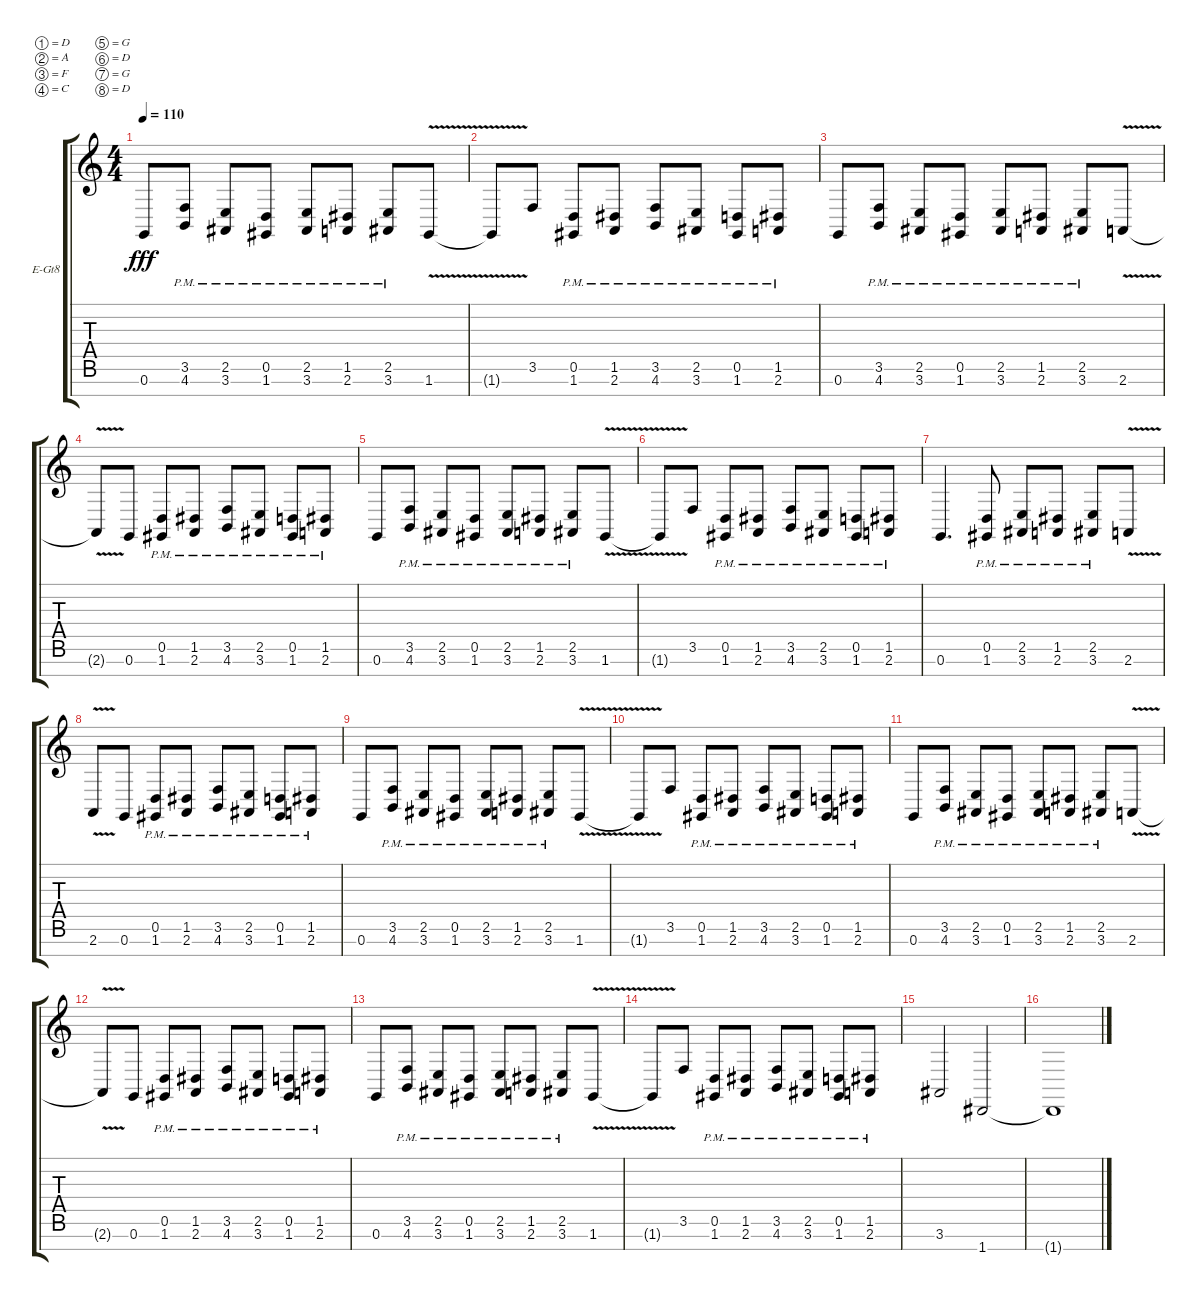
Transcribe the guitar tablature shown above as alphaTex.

\bracketExtendMode groupsimilarinstruments
\firstSystemTrackNameOrientation horizontal
\otherSystemsTrackNameOrientation horizontal
\track ("Jae" "E-Gt8") {instrument distortionguitar}
\staff {score tabs}
\tuning (D4 A3 F3 C3 G2 D2 G1 D1)
\ts (4 4)
\tempo 110
\clef g2
\ks c
0.7.8{dy fff} (4.7{pm} 3.6{pm}).8 (3.7{pm} 2.6{pm}).8 (1.7{pm} 0.6{pm}).8 (3.7{pm} 2.6{pm}).8 (2.7{pm} 1.6{pm}).8 (3.7{pm} 2.6{pm}).8 1.7{v}.8 |
1.7{v t}.8 3.6.8 (1.7{pm} 0.6{pm}).8 (2.7{pm} 1.6{pm}).8 (4.7{pm} 3.6{pm}).8 (3.7{pm} 2.6{pm}).8 (1.7{pm} 0.6{pm}).8 (2.7{pm} 1.6{pm}).8 |
0.7.8 (4.7{pm} 3.6{pm}).8 (3.7{pm} 2.6{pm}).8 (1.7{pm} 0.6{pm}).8 (3.7{pm} 2.6{pm}).8 (2.7{pm} 1.6{pm}).8 (3.7{pm} 2.6{pm}).8 2.7{v}.8 |
2.7{v t}.8 0.7.8 (1.7{pm} 0.6{pm}).8 (2.7{pm} 1.6{pm}).8 (4.7{pm} 3.6{pm}).8 (3.7{pm} 2.6{pm}).8 (1.7{pm} 0.6{pm}).8 (2.7{pm} 1.6{pm}).8 |
0.7.8 (4.7{pm} 3.6{pm}).8 (3.7{pm} 2.6{pm}).8 (1.7{pm} 0.6{pm}).8 (3.7{pm} 2.6{pm}).8 (2.7{pm} 1.6{pm}).8 (3.7{pm} 2.6{pm}).8 1.7{v}.8 |
1.7{v t}.8 3.6.8 (1.7{pm} 0.6{pm}).8 (2.7{pm} 1.6{pm}).8 (4.7{pm} 3.6{pm}).8 (3.7{pm} 2.6{pm}).8 (1.7{pm} 0.6{pm}).8 (2.7{pm} 1.6{pm}).8 |
0.7.4{d} (1.7{pm} 0.6{pm}).8 (3.7{pm} 2.6{pm}).8 (2.7{pm} 1.6{pm}).8 (3.7{pm} 2.6{pm}).8 2.7{v}.8 |
2.7{v}.8 0.7.8 (1.7{pm} 0.6{pm}).8 (2.7{pm} 1.6{pm}).8 (4.7{pm} 3.6{pm}).8 (3.7{pm} 2.6{pm}).8 (1.7{pm} 0.6{pm}).8 (2.7{pm} 1.6{pm}).8 |
0.7.8 (4.7{pm} 3.6{pm}).8 (3.7{pm} 2.6{pm}).8 (1.7{pm} 0.6{pm}).8 (3.7{pm} 2.6{pm}).8 (2.7{pm} 1.6{pm}).8 (3.7{pm} 2.6{pm}).8 1.7{v}.8 |
1.7{v t}.8 3.6.8 (1.7{pm} 0.6{pm}).8 (2.7{pm} 1.6{pm}).8 (4.7{pm} 3.6{pm}).8 (3.7{pm} 2.6{pm}).8 (1.7{pm} 0.6{pm}).8 (2.7{pm} 1.6{pm}).8 |
0.7.8 (4.7{pm} 3.6{pm}).8 (3.7{pm} 2.6{pm}).8 (1.7{pm} 0.6{pm}).8 (3.7{pm} 2.6{pm}).8 (2.7{pm} 1.6{pm}).8 (3.7{pm} 2.6{pm}).8 2.7{v}.8 |
2.7{v t}.8 0.7.8 (1.7{pm} 0.6{pm}).8 (2.7{pm} 1.6{pm}).8 (4.7{pm} 3.6{pm}).8 (3.7{pm} 2.6{pm}).8 (1.7{pm} 0.6{pm}).8 (2.7{pm} 1.6{pm}).8 |
0.7.8 (4.7{pm} 3.6{pm}).8 (3.7{pm} 2.6{pm}).8 (1.7{pm} 0.6{pm}).8 (3.7{pm} 2.6{pm}).8 (2.7{pm} 1.6{pm}).8 (3.7{pm} 2.6{pm}).8 1.7{v}.8 |
1.7{v t}.8 3.6.8 (1.7{pm} 0.6{pm}).8 (2.7{pm} 1.6{pm}).8 (4.7{pm} 3.6{pm}).8 (3.7{pm} 2.6{pm}).8 (1.7{pm} 0.6{pm}).8 (2.7{pm} 1.6{pm}).8 |
3.7.2 1.8.2 |
1.8{t}.1
